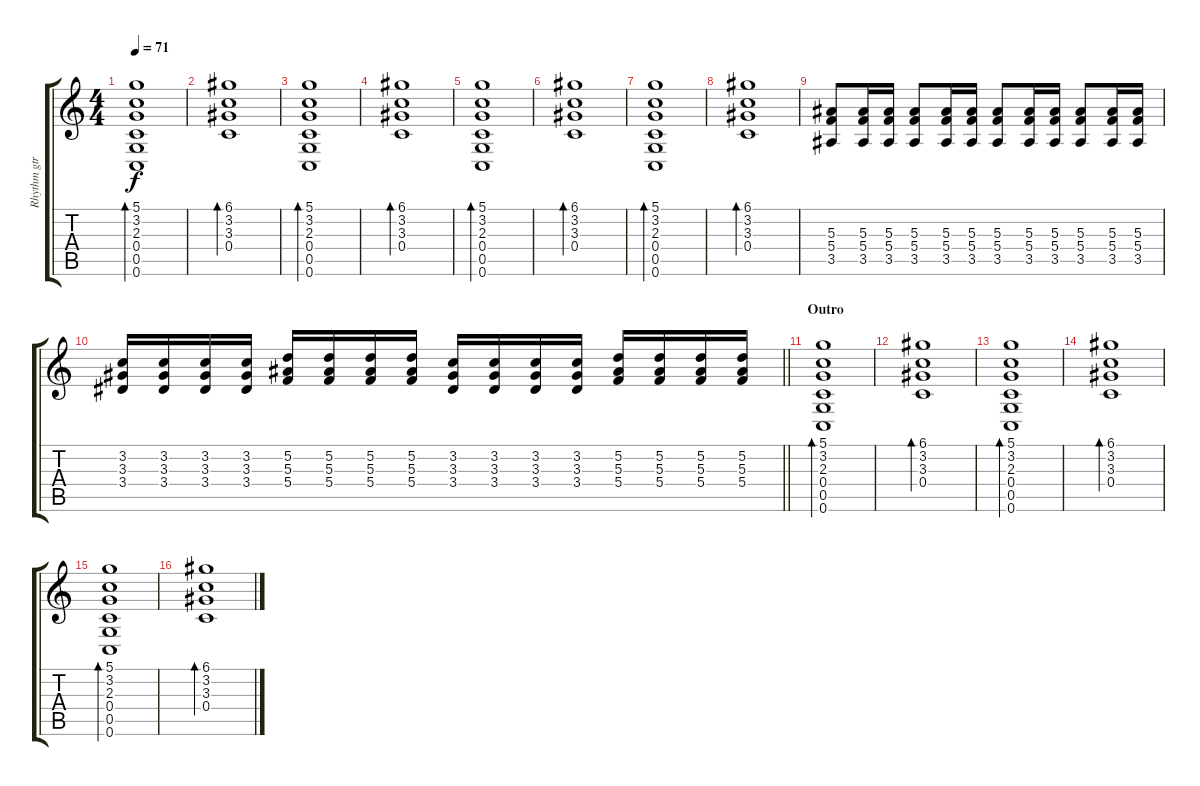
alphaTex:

\track ("Rhythm gtr." "Rhythm gtr") {instrument overdrivenguitar}
\staff {score tabs}
\tuning (D4 A3 F3 C3 G2 C2) {hide}
\ts (4 4)
\tempo 71
\clef g2
\ks c
(5.1 3.2 2.3 0.4 0.5 0.6).1{bd 30 dy f} |
(6.1 3.2 3.3 0.4).1{bd 30} |
(5.1 3.2 2.3 0.4 0.5 0.6).1{bd 30} |
(6.1 3.2 3.3 0.4).1{bd 30} |
(5.1 3.2 2.3 0.4 0.5 0.6).1{bd 30} |
(6.1 3.2 3.3 0.4).1{bd 30} |
(5.1 3.2 2.3 0.4 0.5 0.6).1{bd 30} |
(6.1 3.2 3.3 0.4).1{bd 30} |
(5.3 5.4 3.5).8 (5.3 5.4 3.5).16 (5.3 5.4 3.5).16 (5.3 5.4 3.5).8 (5.3 5.4 3.5).16 (5.3 5.4 3.5).16 (5.3 5.4 3.5).8 (5.3 5.4 3.5).16 (5.3 5.4 3.5).16 (5.3 5.4 3.5).8 (5.3 5.4 3.5).16 (5.3 5.4 3.5).16 |
\barLineRight lightlight
(3.2 3.3 3.4).16 (3.2 3.3 3.4).16 (3.2 3.3 3.4).16 (3.2 3.3 3.4).16 (5.2 5.3 5.4).16 (5.2 5.3 5.4).16 (5.2 5.3 5.4).16 (5.2 5.3 5.4).16 (3.2 3.3 3.4).16 (3.2 3.3 3.4).16 (3.2 3.3 3.4).16 (3.2 3.3 3.4).16 (5.2 5.3 5.4).16 (5.2 5.3 5.4).16 (5.2 5.3 5.4).16 (5.2 5.3 5.4).16 |
\section ("" "Outro")
(5.1 3.2 2.3 0.4 0.5 0.6).1{bd 30} |
(6.1 3.2 3.3 0.4).1{bd 30} |
(5.1 3.2 2.3 0.4 0.5 0.6).1{bd 30} |
(6.1 3.2 3.3 0.4).1{bd 30} |
(5.1 3.2 2.3 0.4 0.5 0.6).1{bd 30} |
(6.1 3.2 3.3 0.4).1{bd 30}
